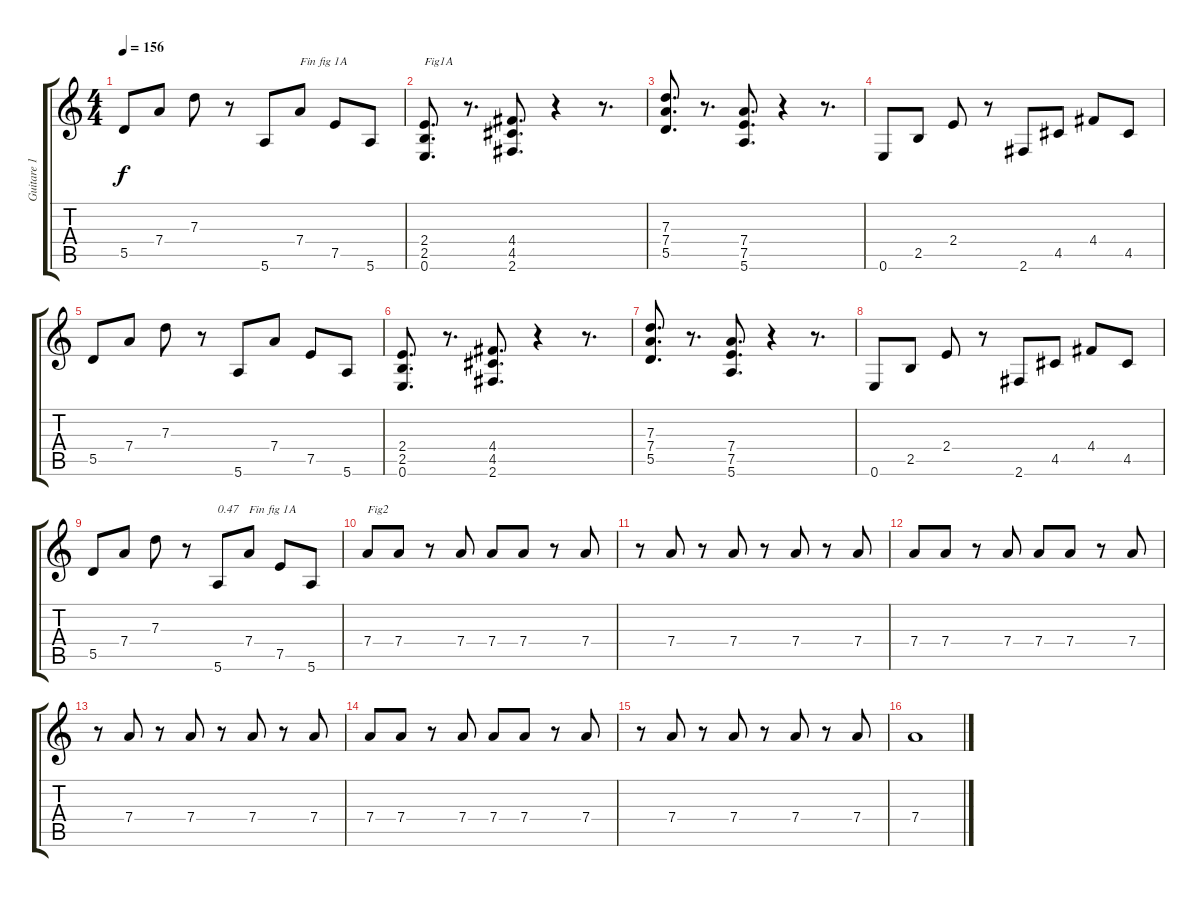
\track ("Guitare 1" "Guitare 1") {instrument overdrivenguitar}
\staff {score tabs}
\tuning (E4 B3 G3 D3 A2 E2) {hide}
\ts (4 4)
\tempo 156
\clef g2
\ks c
5.5.8{dy f} 7.4.8 7.3.8 r.8 5.6.8 7.4.8{txt "Fin fig 1A"} 7.5.8 5.6.8 |
(2.4 2.5 0.6).8{d txt "Fig1A"} r.8{d} (4.4 4.5 2.6).8{d} r.4 r.8{d} |
(7.3 7.4 5.5).8{d} r.8{d} (7.4 7.5 5.6).8{d} r.4 r.8{d} |
0.6.8 2.5.8 2.4.8 r.8 2.6.8 4.5.8 4.4.8 4.5.8 |
5.5.8 7.4.8 7.3.8 r.8 5.6.8 7.4.8 7.5.8 5.6.8 |
(2.4 2.5 0.6).8{d} r.8{d} (4.4 4.5 2.6).8{d} r.4 r.8{d} |
(7.3 7.4 5.5).8{d} r.8{d} (7.4 7.5 5.6).8{d} r.4 r.8{d} |
0.6.8 2.5.8 2.4.8 r.8 2.6.8 4.5.8 4.4.8 4.5.8 |
5.5.8 7.4.8 7.3.8 r.8 5.6.8{txt "0.47"} 7.4.8{txt "Fin fig 1A"} 7.5.8 5.6.8 |
7.4.8{txt "Fig2"} 7.4.8 r.8 7.4.8 7.4.8 7.4.8 r.8 7.4.8 |
r.8 7.4.8 r.8 7.4.8 r.8 7.4.8 r.8 7.4.8 |
7.4.8 7.4.8 r.8 7.4.8 7.4.8 7.4.8 r.8 7.4.8 |
r.8 7.4.8 r.8 7.4.8 r.8 7.4.8 r.8 7.4.8 |
7.4.8 7.4.8 r.8 7.4.8 7.4.8 7.4.8 r.8 7.4.8 |
r.8 7.4.8 r.8 7.4.8 r.8 7.4.8 r.8 7.4.8 |
7.4.1
